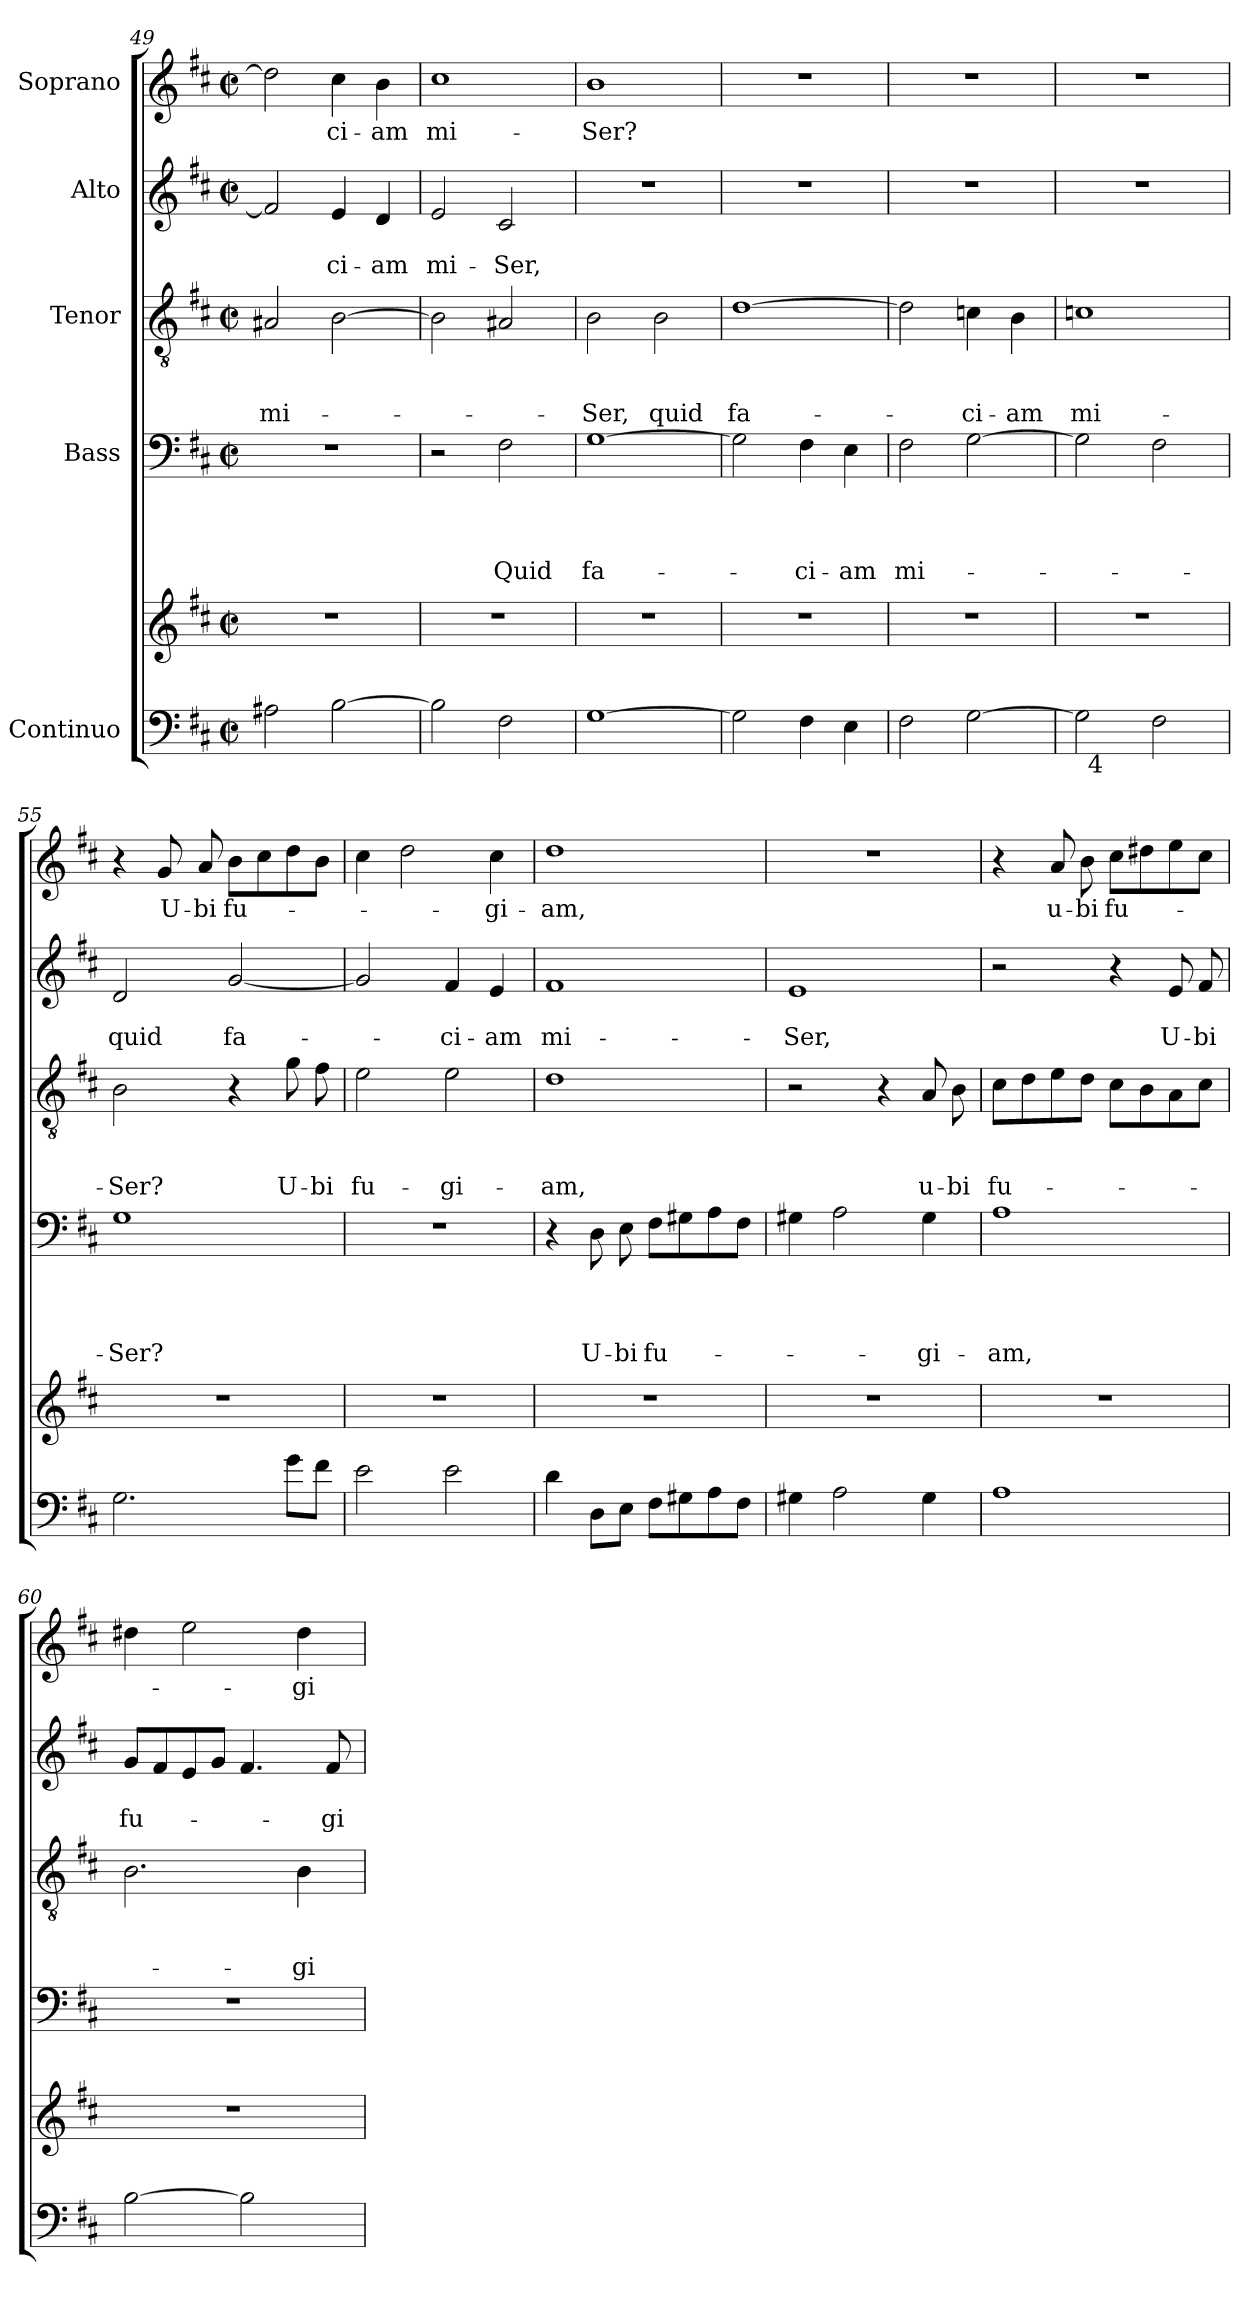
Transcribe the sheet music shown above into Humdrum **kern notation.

**kern	**kern	**kern	**text	**text	**text	**text	**kern	**text	**text	**text	**kern	**text	**text	**kern	**text
*part5	*part5	*part4	*part4	*part4	*part4	*part4	*part3	*part3	*part3	*part3	*part2	*part2	*part2	*part1	*part1
*staff6	*staff5	*staff4	*staff4	*staff4	*staff4	*staff4	*staff3	*staff3	*staff3	*staff3	*staff2	*staff2	*staff2	*staff1	*staff1
*I"Continuo	*	*I"Bass	*	*	*	*	*I"Tenor	*	*	*	*I"Alto	*	*	*I"Soprano	*
*clefF4	*clefG2	*clefF4	*	*	*	*	*clefGv2	*	*	*	*clefG2	*	*	*clefG2	*
*k[f#c#]	*k[f#c#]	*k[f#c#]	*	*	*	*	*k[f#c#]	*	*	*	*k[f#c#]	*	*	*k[f#c#]	*
*D:	*D:	*D:	*	*	*	*	*D:	*	*	*	*D:	*	*	*D:	*
*M2/2	*M2/2	*M2/2	*	*	*	*	*M2/2	*	*	*	*M2/2	*	*	*M2/2	*
*met(c|)	*met(c|)	*met(c|)	*	*	*	*	*met(c|)	*	*	*	*met(c|)	*	*	*met(c|)	*
=49	=49	=49	=49	=49	=49	=49	=49	=49	=49	=49	=49	=49	=49	=49	=49
!	!	!	!	!	!	!	!	!	!	!LO:LY:b	!	!	!	!	!
2A#X\	1r	1r	.	.	.	.	2A#X/	.	.	mi-	2f#/]	.	.	2dd\]	.
!	!	!	!	!	!	!	!	!	!	!	!	!	!LO:LY:b	!	!LO:LY:b
[>2B\	.	.	.	.	.	.	[>2B\	.	.	.	4e/	.	-ci-	4cc#\	-ci-
!	!	!	!	!	!	!	!	!	!	!	!	!	!LO:LY:b	!	!LO:LY:b
.	.	.	.	.	.	.	.	.	.	.	4d/	.	-am	4b\	-am
=50	=50	=50	=50	=50	=50	=50	=50	=50	=50	=50	=50	=50	=50	=50	=50
!	!	!	!	!	!	!	!	!	!	!	!	!	!LO:LY:b	!	!LO:LY:b
*^	*	*	*	*	*	*	*	*	*	*	*	*	*	*	*
2B>\]	2ryy	1r	2r	.	.	.	.	2B\]	.	.	.	2e/	.	mi-	1cc#	mi-
!	!	!	!	!	!	!	!LO:LY:b	!	!	!	!	!	!	!LO:LY:b	!	!
2F#\	32ryy	.	2F#\	.	.	.	Quid	2A#X/	.	.	.	2c#/	.	-Ser,	.	.
.	4...ryy	.	.	.	.	.	.	.	.	.	.	.	.	.	.	.
=51	=51	=51	=51	=51	=51	=51	=51	=51	=51	=51	=51	=51	=51	=51	=51	=51
!	!	!	!	!	!	!	!LO:LY:b	!	!	!	!LO:LY:b	!	!	!	!	!LO:LY:b
*v	*v	*	*	*	*	*	*	*	*	*	*	*	*	*	*	*
[>1G	1r	[>1G	.	.	.	fa-	2B\	.	.	-Ser,	1r	.	.	1b	-Ser?
!	!	!	!	!	!	!	!	!	!	!LO:LY:b	!	!	!	!	!
.	.	.	.	.	.	.	2B\	.	.	quid	.	.	.	.	.
=52	=52	=52	=52	=52	=52	=52	=52	=52	=52	=52	=52	=52	=52	=52	=52
!	!	!	!	!	!	!	!	!	!	!LO:LY:b	!	!	!	!	!
2G\]	1r	2G\]	.	.	.	.	[>1d	.	.	fa-	1r	.	.	1r	.
!	!	!	!	!	!	!LO:LY:b	!	!	!	!	!	!	!	!	!
4F#>\	.	4F#\	.	.	.	-ci-	.	.	.	.	.	.	.	.	.
!	!	!	!	!	!	!LO:LY:b	!	!	!	!	!	!	!	!	!
4E\	.	4E\	.	.	.	-am	.	.	.	.	.	.	.	.	.
=53	=53	=53	=53	=53	=53	=53	=53	=53	=53	=53	=53	=53	=53	=53	=53
!	!	!	!	!	!	!LO:LY:b	!	!	!	!	!	!	!	!	!
2F#\	1r	2F#\	.	.	.	mi-	2d\]	.	.	.	1r	.	.	1r	.
!	!	!	!	!	!	!	!	!	!	!LO:LY:b	!	!	!	!	!
[>2G\	.	[>2G\	.	.	.	.	4cn\	.	.	-ci-	.	.	.	.	.
!	!	!	!	!	!	!	!	!	!	!LO:LY:b	!	!	!	!	!
.	.	.	.	.	.	.	4B\	.	.	-am	.	.	.	.	.
=54	=54	=54	=54	=54	=54	=54	=54	=54	=54	=54	=54	=54	=54	=54	=54
!	!	!	!	!	!	!	!	!	!	!LO:LY:b	!	!	!	!	!
*^	*	*	*	*	*	*	*	*	*	*	*	*	*	*	*
2G\]	32ryy	1r	2G\]	.	.	.	.	1cn	.	.	mi-	1r	.	.	1r	.
!	!LO:TX:b:t=4	!	!	!	!	!	!	!	!	!	!	!	!	!	!	!
.	2ryy	.	.	.	.	.	.	.	.	.	.	.	.	.	.	.
2F#\	.	.	2F#\	.	.	.	.	.	.	.	.	.	.	.	.	.
.	4...ryy	.	.	.	.	.	.	.	.	.	.	.	.	.	.	.
!!LO:LB:g=z
=55	=55	=55	=55	=55	=55	=55	=55	=55	=55	=55	=55	=55	=55	=55	=55	=55
!	!	!	!	!	!	!	!LO:LY:b	!	!	!	!LO:LY:b	!	!	!LO:LY:b	!	!
*v	*v	*	*	*	*	*	*	*	*	*	*	*	*	*	*	*
2.G\	1r	1G	.	.	.	-Ser?	2B\	.	.	-Ser?	2d/	.	quid	4r	.
!	!	!	!	!	!	!	!	!	!	!	!	!	!	!	!LO:LY:b
.	.	.	.	.	.	.	.	.	.	.	.	.	.	8g/	U-
!	!	!	!	!	!	!	!	!	!	!	!	!	!	!	!LO:LY:b
.	.	.	.	.	.	.	.	.	.	.	.	.	.	8a/	-bi
!	!	!	!	!	!	!	!	!	!	!	!	!	!LO:LY:b	!	!LO:LY:b
.	.	.	.	.	.	.	4r	.	.	.	[<2g/	.	fa-	8b\L	fu-
.	.	.	.	.	.	.	.	.	.	.	.	.	.	8cc#\	.
!	!	!	!	!	!	!	!	!	!	!LO:LY:b	!	!	!	!	!
8g\L	.	.	.	.	.	.	8g\	.	.	U-	.	.	.	8dd\	.
!	!	!	!	!	!	!	!	!	!	!LO:LY:b	!	!	!	!	!
8f#\J	.	.	.	.	.	.	8f#\	.	.	-bi	.	.	.	8b\J	.
=56	=56	=56	=56	=56	=56	=56	=56	=56	=56	=56	=56	=56	=56	=56	=56
!	!	!	!	!	!	!	!	!	!	!LO:LY:b	!	!	!	!	!
2e>\	1r	1r	.	.	.	.	2e\	.	.	fu-	2g/]	.	.	4cc#\	.
.	.	.	.	.	.	.	.	.	.	.	.	.	.	2dd\	.
!	!	!	!	!	!	!	!	!	!	!LO:LY:b	!	!	!LO:LY:b	!	!
2e\	.	.	.	.	.	.	2e\	.	.	-gi-	4f#/	.	-ci-	.	.
!	!	!	!	!	!	!	!	!	!	!	!	!	!LO:LY:b	!	!LO:LY:b
.	.	.	.	.	.	.	.	.	.	.	4e/	.	-am	4cc#\	-gi-
=57	=57	=57	=57	=57	=57	=57	=57	=57	=57	=57	=57	=57	=57	=57	=57
!	!	!	!	!	!	!	!	!	!	!LO:LY:b	!	!	!LO:LY:b	!	!LO:LY:b
4d\	1r	4r	.	.	.	.	1d	.	.	-am,	1f#	.	mi-	1dd	-am,
!	!	!	!	!	!	!LO:LY:b	!	!	!	!	!	!	!	!	!
8D\L	.	8D\	.	.	.	U-	.	.	.	.	.	.	.	.	.
!	!	!	!	!	!	!LO:LY:b	!	!	!	!	!	!	!	!	!
8E\J	.	8E\	.	.	.	-bi	.	.	.	.	.	.	.	.	.
!	!	!	!	!	!	!LO:LY:b	!	!	!	!	!	!	!	!	!
8F#>\L	.	8F#\L	.	.	.	fu-	.	.	.	.	.	.	.	.	.
8G#X\	.	8G#X\	.	.	.	.	.	.	.	.	.	.	.	.	.
8A\	.	8A\	.	.	.	.	.	.	.	.	.	.	.	.	.
8F#\J	.	8F#\J	.	.	.	.	.	.	.	.	.	.	.	.	.
=58	=58	=58	=58	=58	=58	=58	=58	=58	=58	=58	=58	=58	=58	=58	=58
!	!	!	!	!	!	!	!	!	!	!	!	!	!LO:LY:b	!	!
4G#X\	1r	4G#X\	.	.	.	.	2r	.	.	.	1e	.	-Ser,	1r	.
2A\	.	2A\	.	.	.	.	.	.	.	.	.	.	.	.	.
.	.	.	.	.	.	.	4r	.	.	.	.	.	.	.	.
!	!	!	!	!	!	!LO:LY:b	!	!	!	!LO:LY:b	!	!	!	!	!
4G#\	.	4G#\	.	.	.	-gi-	8A/	.	.	u-	.	.	.	.	.
!	!	!	!	!	!	!	!	!	!	!LO:LY:b	!	!	!	!	!
.	.	.	.	.	.	.	8B\	.	.	-bi	.	.	.	.	.
=59	=59	=59	=59	=59	=59	=59	=59	=59	=59	=59	=59	=59	=59	=59	=59
!	!	!	!	!	!	!LO:LY:b	!	!	!	!LO:LY:b	!	!	!	!	!
1A	1r	1A	.	.	.	-am,	8c#\L	.	.	fu-	2r	.	.	4r	.
.	.	.	.	.	.	.	8d\	.	.	.	.	.	.	.	.
!	!	!	!	!	!	!	!	!	!	!	!	!	!	!	!LO:LY:b
.	.	.	.	.	.	.	8e\	.	.	.	.	.	.	8a/	u-
!	!	!	!	!	!	!	!	!	!	!	!	!	!	!	!LO:LY:b
.	.	.	.	.	.	.	8d\J	.	.	.	.	.	.	8b\	-bi
!	!	!	!	!	!	!	!	!	!	!	!	!	!	!	!LO:LY:b
.	.	.	.	.	.	.	8c#\L	.	.	.	4r	.	.	8cc#\L	fu-
.	.	.	.	.	.	.	8B\	.	.	.	.	.	.	8dd#X\	.
!	!	!	!	!	!	!	!	!	!	!	!	!	!LO:LY:b	!	!
.	.	.	.	.	.	.	8A\	.	.	.	8e/	.	U-	8ee\	.
!	!	!	!	!	!	!	!	!	!	!	!	!	!LO:LY:b	!	!
.	.	.	.	.	.	.	8c#\J	.	.	.	8f#/	.	-bi	8cc#\J	.
!!LO:PB:g=z
=60	=60	=60	=60	=60	=60	=60	=60	=60	=60	=60	=60	=60	=60	=60	=60
!	!	!	!	!	!	!	!	!	!	!	!	!	!LO:LY:b	!	!
*^	*	*	*	*	*	*	*	*	*	*	*	*	*	*	*
[>2B>\	2ryy	1r	1r	.	.	.	.	2.B\	.	.	.	8g/L	.	fu-	4dd#X\	.
.	.	.	.	.	.	.	.	.	.	.	.	8f#/	.	.	.	.
.	.	.	.	.	.	.	.	.	.	.	.	8e/	.	.	2ee\	.
.	.	.	.	.	.	.	.	.	.	.	.	8g/J	.	.	.	.
2B>\]	8.ryy	.	.	.	.	.	.	.	.	.	.	4.f#/	.	.	.	.
.	4ryy	.	.	.	.	.	.	.	.	.	.	.	.	.	.	.
!	!	!	!	!	!	!	!	!	!	!	!LO:LY:b	!	!	!	!	!LO:LY:b
.	.	.	.	.	.	.	.	4B\	.	.	-gi-	.	.	.	4dd#\	-gi-
!	!	!	!	!	!	!	!	!	!	!	!	!	!	!LO:LY:b	!	!
.	.	.	.	.	.	.	.	.	.	.	.	8f#/	.	-gi-	.	.
.	16ryy	.	.	.	.	.	.	.	.	.	.	.	.	.	.	.
*v	*v	*	*	*	*	*	*	*	*	*	*	*	*	*	*	*
=	=	=	=	=	=	=	=	=	=	=	=	=	=	=	=
*-	*-	*-	*-	*-	*-	*-	*-	*-	*-	*-	*-	*-	*-	*-	*-
